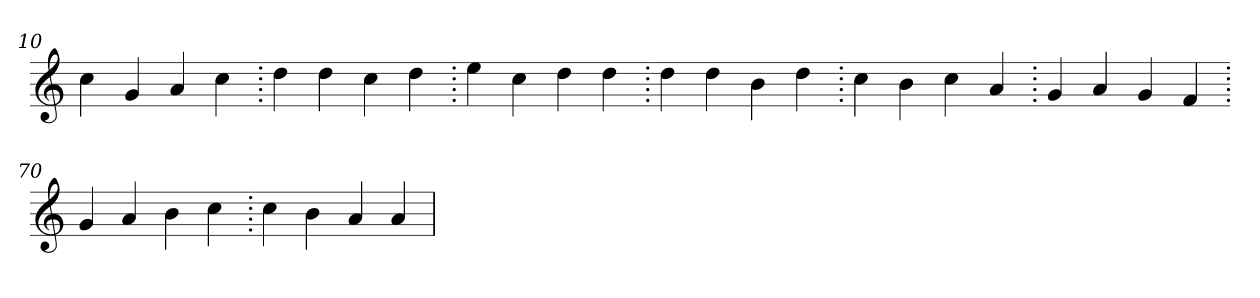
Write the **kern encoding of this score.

**kern
*part1
*staff1
*clefG2
=10.
4cc
4g
4a
4cc
=20.
4dd
4dd
4cc
4dd
=30.
4ee
4cc
4dd
4dd
=40.
4dd
4dd
4b
4dd
=50.
4cc
4b
4cc
4a
=60.
4g
4a
4g
4f
=70.
4g
4a
4b
4cc
=80.
4cc
4b
4a
4a
=
*-
